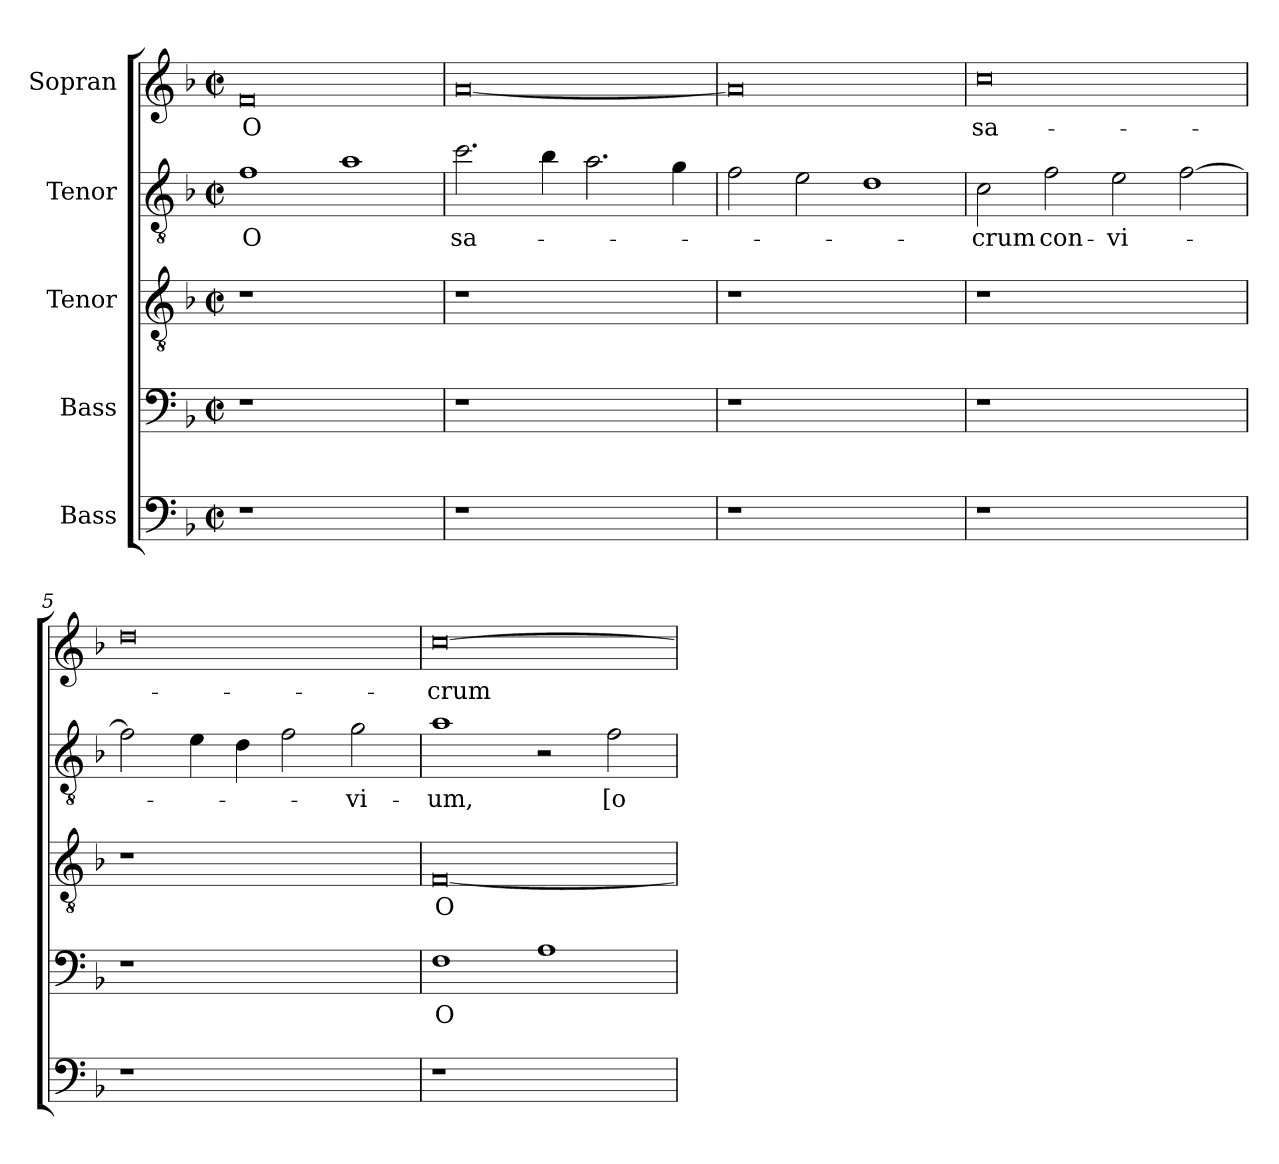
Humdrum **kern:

**kern	**kern	**text	**kern	**text	**kern	**text	**kern	**text
*part5	*part4	*part4	*part3	*part3	*part2	*part2	*part1	*part1
*staff5	*staff4	*staff4	*staff3	*staff3	*staff2	*staff2	*staff1	*staff1
*I"Bass	*I"Bass	*	*I"Tenor	*	*I"Tenor	*	*I"Sopran	*
!!LO:PB:g=z
*clefF4	*clefF4	*	*clefGv2	*	*clefGv2	*	*clefG2	*
*	*	*	*ITrd7c12	*	*ITrd7c12	*	*	*
*k[b-]	*k[b-]	*	*k[b-]	*	*k[b-]	*	*k[b-]	*
*F:	*F:	*	*F:	*	*F:	*	*F:	*
*M2/2	*M2/2	*	*M2/2	*	*M2/2	*	*M2/2	*
*met(c|)	*met(c|)	*	*met(c|)	*	*met(c|)	*	*met(c|)	*
=1	=1	=1	=1	=1	=1	=1	=1	=1
!LO:N:vis=1	!LO:N:vis=1	!	!LO:N:vis=1	!	!	!	!	!
!	!	!	!	!	!	!LO:LY:b:color=#000000	!	!
!	!	!	!	!	!	!	!	!LO:LY:b:color=#000000
1r	1r	.	1r	.	1Fi	O	0fi	O
1ryy	1ryy	.	1ryy	.	1Ai	.	.	.
=2	=2	=2	=2	=2	=2	=2	=2	=2
!LO:N:vis=1	!LO:N:vis=1	!	!LO:N:vis=1	!	!	!	!	!
!	!	!	!	!	!	!LO:LY:b:color=#000000	!	!
1r	1r	.	1r	.	2.ci\	sa-	[<0ai	.
.	.	.	.	.	4B-i\	.	.	.
1ryy	1ryy	.	1ryy	.	2.Ai\	.	.	.
.	.	.	.	.	4Gi\	.	.	.
=3	=3	=3	=3	=3	=3	=3	=3	=3
!LO:N:vis=1	!LO:N:vis=1	!	!LO:N:vis=1	!	!	!	!	!
1r	1r	.	1r	.	2Fi\	.	0ai]	.
.	.	.	.	.	2Ei\	.	.	.
1ryy	1ryy	.	1ryy	.	1Di	.	.	.
=4	=4	=4	=4	=4	=4	=4	=4	=4
!LO:N:vis=1	!LO:N:vis=1	!	!LO:N:vis=1	!	!	!	!	!
!	!	!	!	!	!	!LO:LY:b:color=#000000	!	!
!	!	!	!	!	!	!	!	!LO:LY:b:color=#000000
1r	1r	.	1r	.	2Ci\	-crum	0cci	sa-
!	!	!	!	!	!	!LO:LY:b:color=#000000	!	!
.	.	.	.	.	2Fi\	con-	.	.
!	!	!	!	!	!	!LO:LY:b:color=#000000	!	!
1ryy	1ryy	.	1ryy	.	2Ei\	-vi-	.	.
.	.	.	.	.	[>2Fi\	.	.	.
=5	=5	=5	=5	=5	=5	=5	=5	=5
!LO:N:vis=1	!LO:N:vis=1	!	!LO:N:vis=1	!	!	!	!	!
1r	1r	.	1r	.	2Fi\]	.	0ddi	.
.	.	.	.	.	4Ei\	.	.	.
.	.	.	.	.	4Di\	.	.	.
1ryy	1ryy	.	1ryy	.	2Fi\	.	.	.
!	!	!	!	!	!	!LO:LY:b:color=#000000	!	!
.	.	.	.	.	2Gi\	-vi-	.	.
=6	=6	=6	=6	=6	=6	=6	=6	=6
!LO:N:vis=1	!	!	!	!	!	!	!	!
!	!	!LO:LY:b:color=#000000	!	!	!	!	!	!
!	!	!	!	!LO:LY:b:color=#000000	!	!	!	!
!	!	!	!	!	!	!LO:LY:b:color=#000000	!	!
!	!	!	!	!	!	!	!	!LO:LY:b:color=#000000
1r	1Fi	O	[<0FFi	O	1Ai	-um,	[>0cci	-crum
1ryy	1Ai	.	.	.	2r	.	.	.
!	!	!	!	!	!	!LO:LY:b:color=#000000	!	!
.	.	.	.	.	2Fi\	[o	.	.
=	=	=	=	=	=	=	=	=
*-	*-	*-	*-	*-	*-	*-	*-	*-
